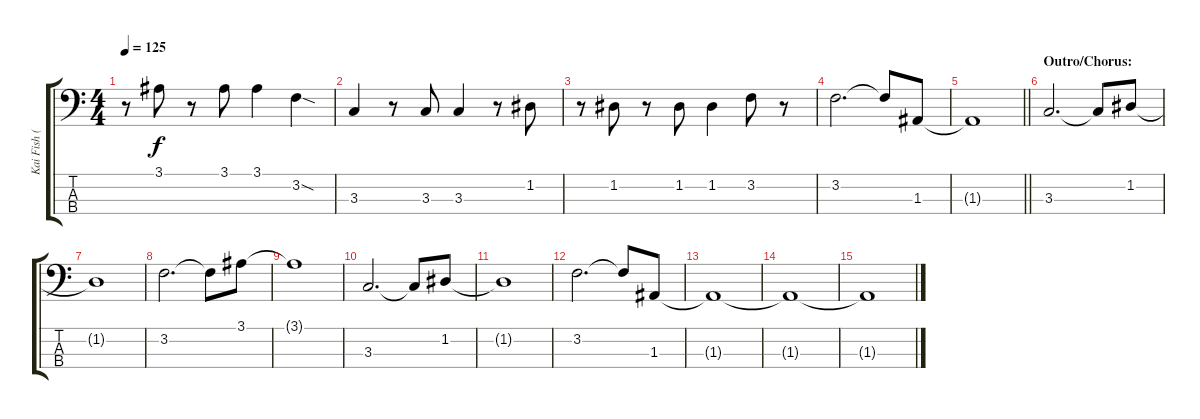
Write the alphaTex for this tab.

\track ("Kai Fish (Bass)" "Kai Fish (") {instrument electricbasspick}
\staff {score tabs}
\tuning (G2 D2 A1 E1) {hide}
\ts (4 4)
\tempo 125
\clef f4
\ks c
r.8{dy f} 3.1.8 r.8 3.1.8 3.1.4 3.2{sod}.4 |
3.3.4 r.8 3.3.8 3.3.4 r.8 1.2.8 |
r.8 1.2.8 r.8 1.2.8 1.2.4 3.2.8 r.8 |
3.2.2{d} 3.2{t}.8 1.3.8 |
\barLineRight lightlight
1.3{t}.1 |
\section ("" "Outro/Chorus:")
3.3.2{d} 3.3{t}.8 1.2.8 |
1.2{t}.1 |
3.2.2{d} 3.2{t}.8 3.1.8 |
3.1{t}.1 |
3.3.2{d} 3.3{t}.8 1.2.8 |
1.2{t}.1 |
3.2.2{d} 3.2{t}.8 1.3.8 |
1.3{t}.1 |
1.3{t}.1 |
1.3{t}.1
